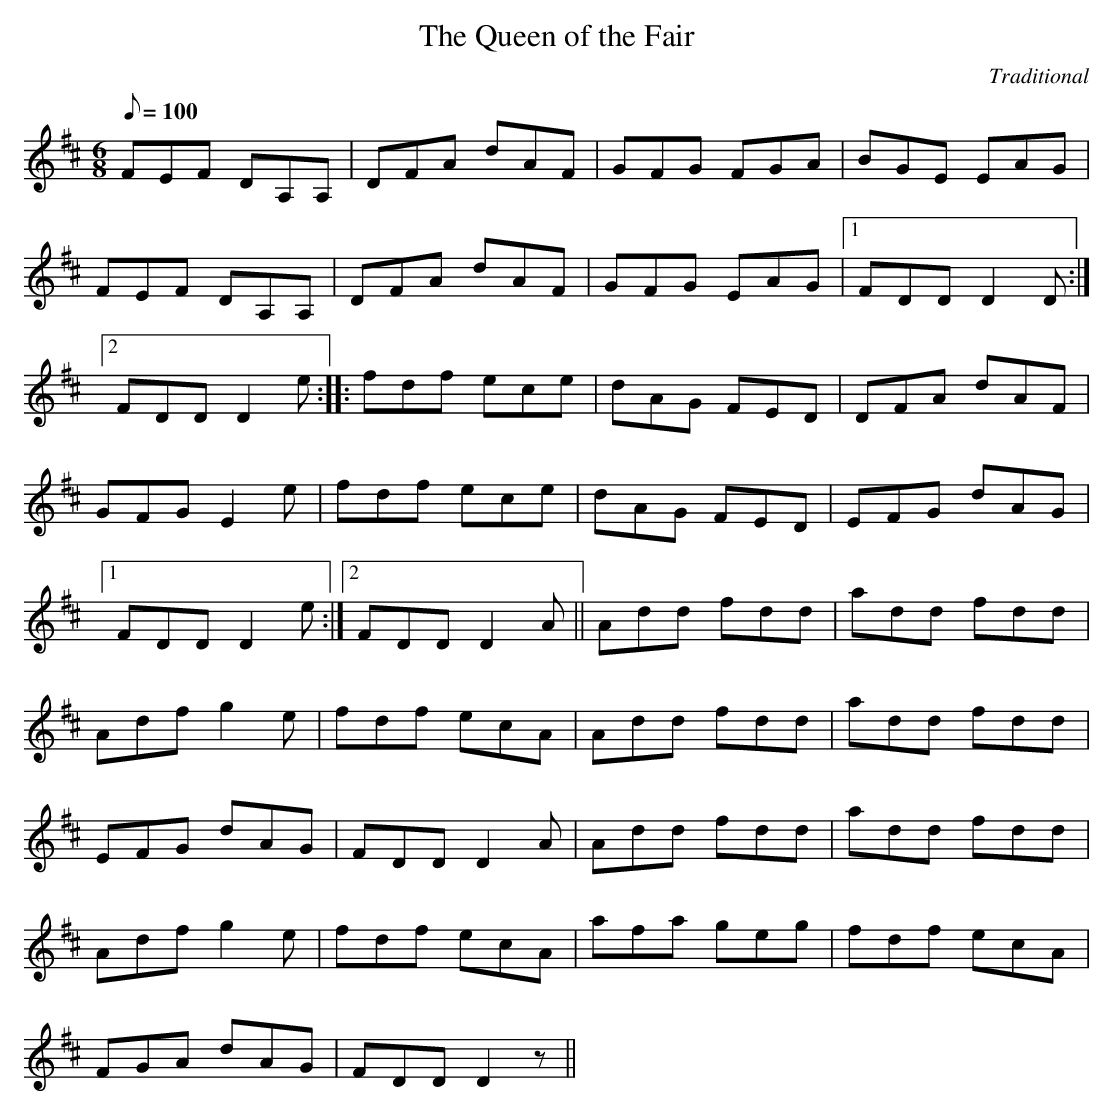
X:1
T:The Queen of the Fair
M:6/8
L:1/8
Q:100
C:Traditional
K:D
FEF DA,A, |DFA dAF |GFG FGA |BGE EAG |
FEF DA,A, |DFA dAF |GFG EAG |1FDD D2 D :|2
FDD D2 e ::fdf ece |dAG FED |DFA dAF |
GFG E2 e |fdf ece |dAG FED |EFG dAG |1
FDD D2 e :|2FDD D2 A ||Add fdd |add fdd |
Adf g2 e |fdf ecA |Add fdd |add fdd |
EFG dAG |FDD D2 A |Add fdd |add fdd |
Adf g2 e |fdf ecA |afa geg |fdf ecA |
FGA dAG |FDD D2 z ||
